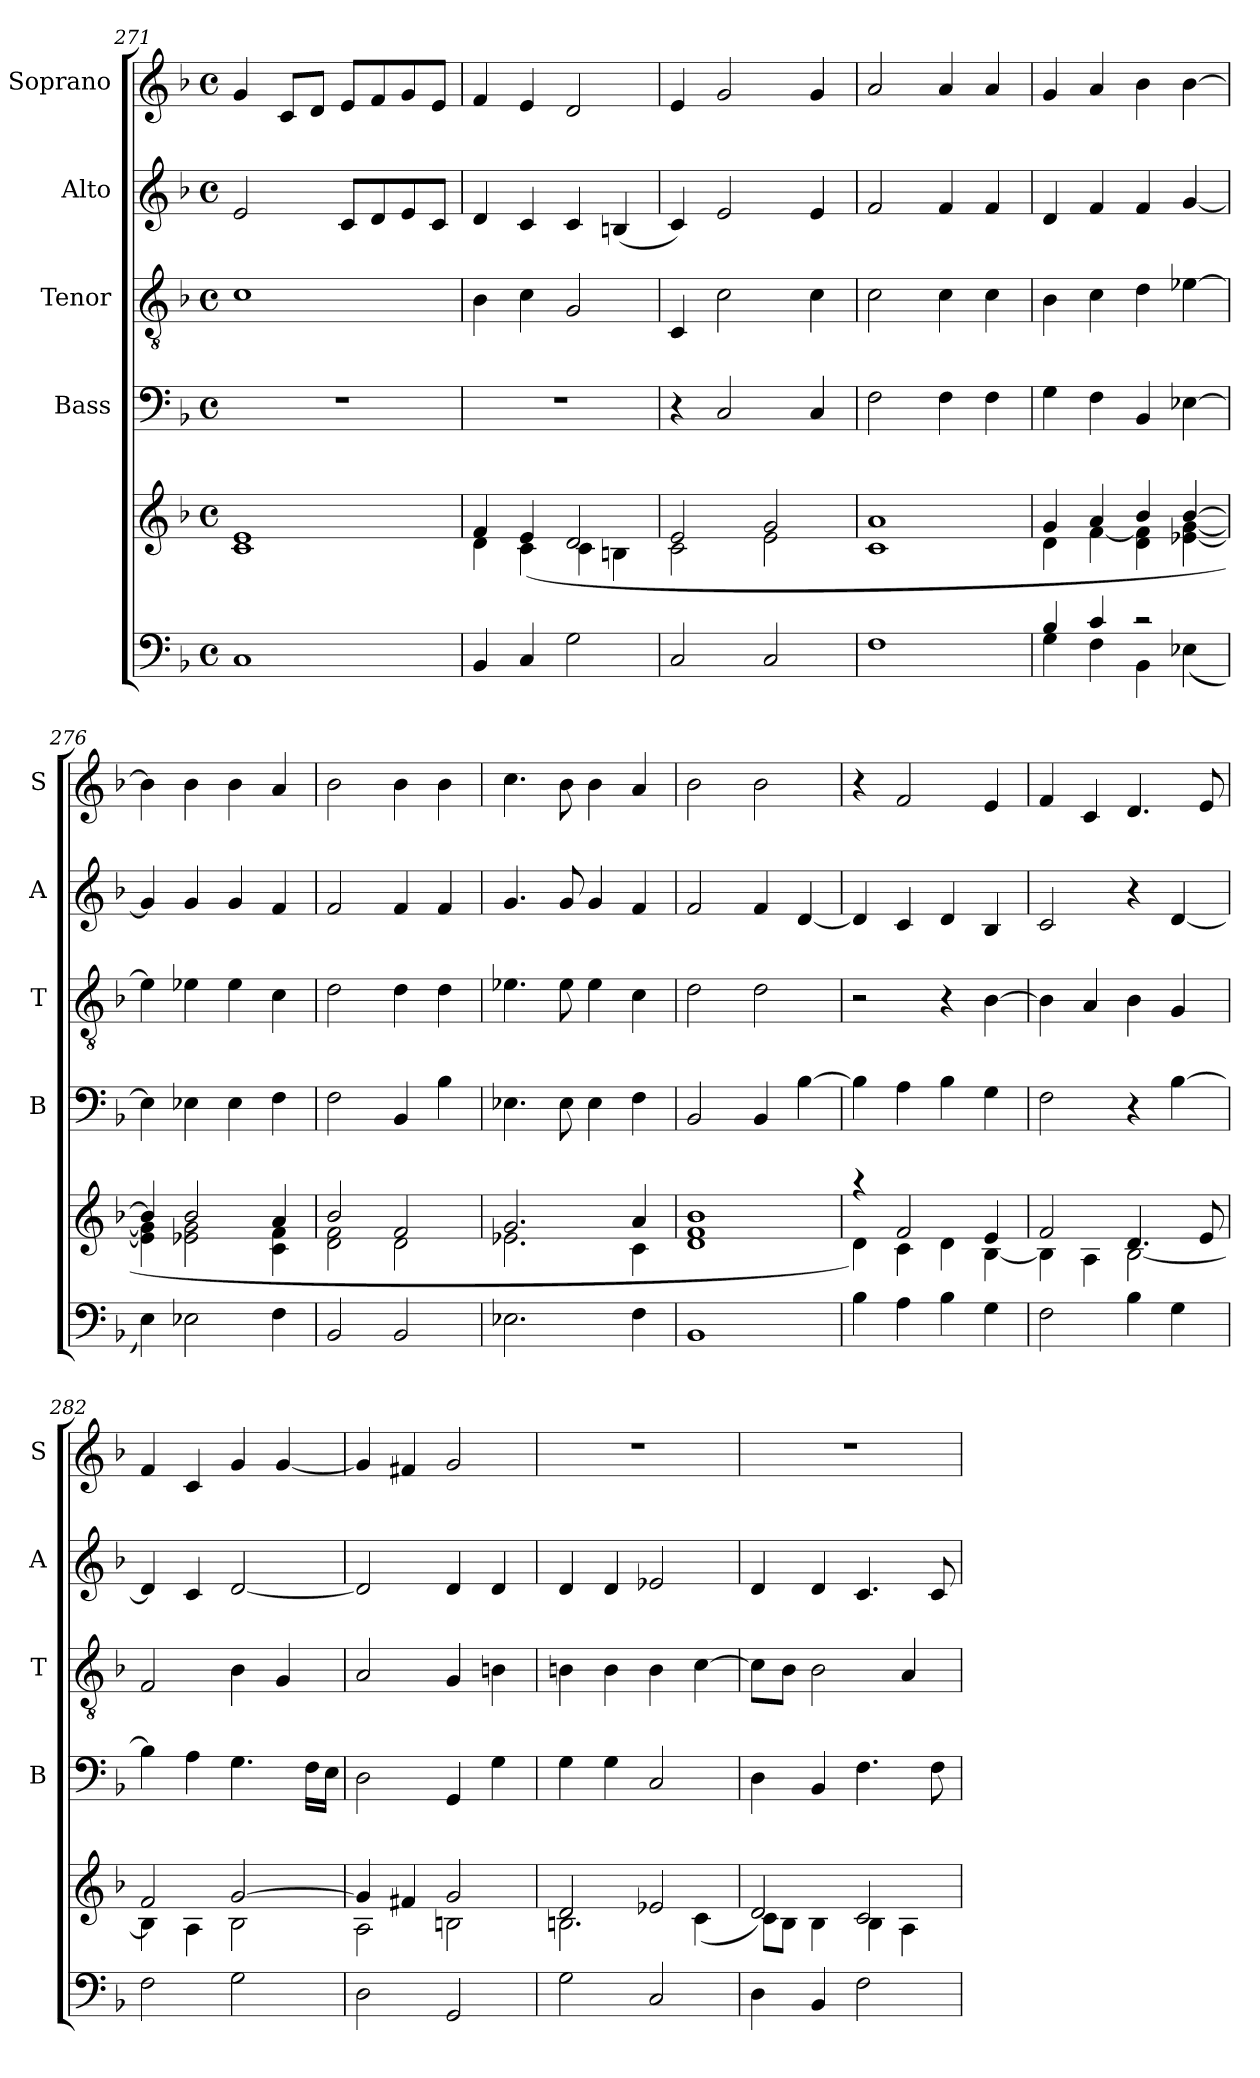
**kern	**kern	**kern	**kern	**kern	**kern
*part6	*part5	*part4	*part3	*part2	*part1
*staff6	*staff5	*staff4	*staff3	*staff2	*staff1
*	*	*I"Bass	*I"Tenor	*I"Alto	*I"Soprano
*	*	*I'B	*I'T	*I'A	*I'S
!!LO:PB:g=z
*clefF4	*clefG2	*clefF4	*clefGv2	*clefG2	*clefG2
*k[b-]	*k[b-]	*k[b-]	*k[b-]	*k[b-]	*k[b-]
*F:	*F:	*F:	*F:	*F:	*F:
*M4/4	*M4/4	*M4/4	*M4/4	*M4/4	*M4/4
*met(c)	*met(c)	*met(c)	*met(c)	*met(c)	*met(c)
=271	=271	=271	=271	=271	=271
1C	1c 1e	1r	1c	2e/	4g/
.	.	.	.	.	8c/L
.	.	.	.	.	8d/J
.	.	.	.	8c/L	8e/L
.	.	.	.	8d/	8f/
.	.	.	.	8e/	8g/
.	.	.	.	8c/J	8e/J
=272	=272	=272	=272	=272	=272
*	*^	*	*	*	*
4BB-/	4f/	4d\	1r	4B-\	4d/	4f/
4C/	4e/	(<4c\	.	4c\	4c/	4e/
2G\	2d/	4c\	.	2G/	4c/	2d/
.	.	4Bn\	.	.	(<4Bn/	.
=273	=273	=273	=273	=273	=273	=273
2C/	2e/	2c\	4r	4C/	4c/)	4e/
.	.	.	2C/	2c\	2e/	2g/
2C/	2g/	2e\	.	.	.	.
.	.	.	4C/	4c\	4e/	4g/
*	*v	*v	*	*	*	*
=274	=274	=274	=274	=274	=274
1F	1c 1a	2F\	2c\	2f/	2a/
.	.	4F\	4c\	4f/	4a/
.	.	4F\	4c\	4f/	4a/
=275	=275	=275	=275	=275	=275
*^	*^	*	*	*	*
4B-/	4G\	4g/	4d\	4G\	4B-\	4d/	4g/
4c/	4F\	4a/	[<4f\	4F\	4c\	4f/	4a/
2rc	4BB-\	4b-/	4d\ 4f\]	4BB-/	4d\	4f/	4b-\
.	(<4E-X\	[<4b-/	[<4e-X\ [<4g\	[<4E-X\	[<4e-X\	[<4g/	[<4b-\
*v	*v	*	*	*	*	*	*
!!LO:LB:g=z
=276	=276	=276	=276	=276	=276	=276
4E\)	4b-/]	4e-\] 4g\]	4E-\]	4e-\]	4g/]	4b-\]
2E-X\	2b-/	2e-X\ 2g\	4E-X\	4e-X\	4g/	4b-\
.	.	.	4E-\	4e-\	4g/	4b-\
4F\	4a/	4c\ 4f\	4F\	4c\	4f/	4a/
=277	=277	=277	=277	=277	=277	=277
2BB-/	2b-/	2d\ 2f\	2F\	2d\	2f/	2b-\
2BB-/	2f/	2d\	4BB-/	4d\	4f/	4b-\
.	.	.	4B-\	4d\	4f/	4b-\
=278	=278	=278	=278	=278	=278	=278
2.E-X\	2.g/	2.e-X\	4.E-X\	4.e-X\	4.g/	4.cc\
.	.	.	8E-\	8e-\	8g/	8b-\
.	.	.	4E-\	4e-\	4g/	4b-\
4F\	4a/	4c\	4F\	4c\	4f/	4a/
*	*v	*v	*	*	*	*
=279	=279	=279	=279	=279	=279
1BB-	1d 1f 1b-	2BB-/	2d\	2f/	2b-\
.	.	4BB-/	2d\	4f/	2b-\
.	.	[>4B-\	.	[<4d/	.
=280	=280	=280	=280	=280	=280
*	*^	*	*	*	*
4B-\	4raa	4d\)	4B-\]	2r	4d/]	4r
4A\	2f/	4c\	4A\	.	4c/	2f/
4B-\	.	4d\	4B-\	4r	4d/	.
4G\	4e/	[>4B-\	4G\	[>4B-\	4B-/	4e/
!!LO:PB:g=z
=281	=281	=281	=281	=281	=281	=281
2F\	2f/	4B-\]	2F\	4B-\]	2c/	4f/
.	.	4A\	.	4A/	.	4c/
4B-\	4.d/	[<2B-\	4r	4B-\	4r	4.d/
4G\	.	.	[>4B-\	4G/	[<4d/	.
.	8e/	.	.	.	.	8e/
=282	=282	=282	=282	=282	=282	=282
2F\	2f/	4B-\]	4B-\]	2F/	4d/]	4f/
.	.	4A\	4A\	.	4c/	4c/
2G\	[>2g/	2B-\	4.G\	4B-\	[<2d/	4g/
.	.	.	.	4G/	.	[<4g/
.	.	.	16F\LL	.	.	.
.	.	.	16E\JJ	.	.	.
=283	=283	=283	=283	=283	=283	=283
2D\	4g/]	2A\	2D\	2A/	2d/]	4g/]
.	4f#X/	.	.	.	.	4f#X/
2GG/	2g/	2Bn\	4GG/	4G/	4d/	2g/
.	.	.	4G\	4Bn\	4d/	.
=284	=284	=284	=284	=284	=284	=284
2G\	2d/	2.Bn\	4G\	4Bn\	4d/	1r
.	.	.	4G\	4B\	4d/	.
2C/	2e-X/	.	2C/	4B\	2e-X/	.
.	.	(<4c\	.	[>4c\	.	.
=285	=285	=285	=285	=285	=285	=285
4D\	2d/)	8c\L	4D\	8c\L]	4d/	1r
.	.	8B-\J	.	8B-\J	.	.
4BB-/	.	4B-\	4BB-/	2B-\	4d/	.
2F\	(2c/	4B-\	4.F\	.	4.c/	.
.	.	4A\	.	4A/	.	.
.	.	.	8F\	.	8c/	.
*	*v	*v	*	*	*	*
=	=	=	=	=	=
*-	*-	*-	*-	*-	*-
